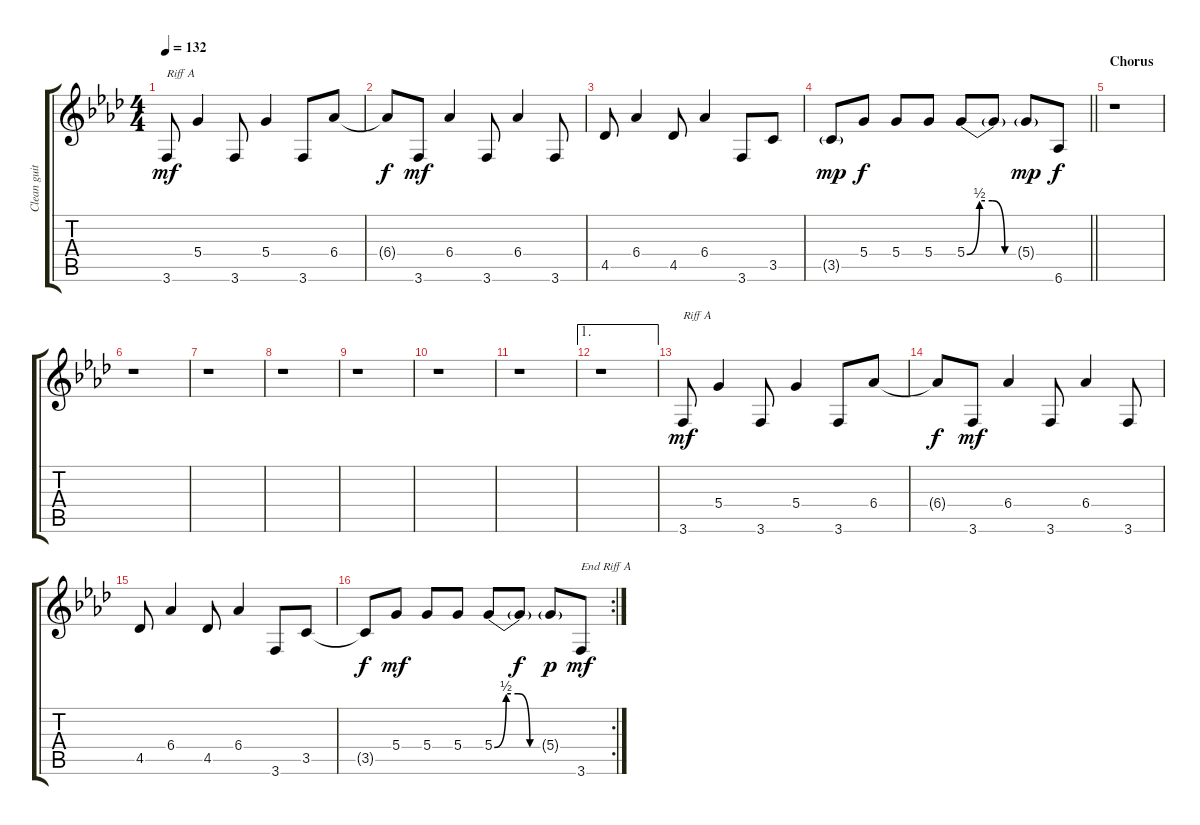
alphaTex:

\track ("Clean guitar 1" "Clean guit") {instrument electricguitarclean}
\staff {score tabs}
\tuning (E4 B3 G3 D3 A2 D2) {hide}
\ts (4 4)
\tempo 132
\clef g2
\ks ab
3.6.8{txt "Riff A" dy mf} 5.4.4 3.6.8 5.4.4 3.6.8 6.4.8 |
6.4{t}.8{dy f} 3.6.8{dy mf} 6.4.4 3.6.8 6.4.4 3.6.8 |
4.5.8 6.4.4 4.5.8 6.4.4 3.6.8 3.5.8 |
\barLineRight lightlight
3.5{g}.8{dy mp} 5.4.8{dy f} 5.4.8 5.4.8 5.4{be (custom 0 0 15 2 30 2 45 0 60 0)}.8 5.4{t}.8 5.4{g}.8{dy mp} 6.6.8{dy f} |
\section ("" "Chorus")
r.1 |
r.1 |
r.1 |
r.1 |
r.1 |
r.1 |
r.1 |
\ae 1
r.1 |
3.6.8{txt "Riff A" dy mf} 5.4.4 3.6.8 5.4.4 3.6.8 6.4.8 |
6.4{t}.8{dy f} 3.6.8{dy mf} 6.4.4 3.6.8 6.4.4 3.6.8 |
4.5.8 6.4.4 4.5.8 6.4.4 3.6.8 3.5.8 |
\rc 2
3.5{t}.8{dy f} 5.4.8{dy mf} 5.4.8 5.4.8 5.4{be (custom 0 0 15 2 30 2 45 0 60 0)}.8 5.4{t}.8{dy f} 5.4{g}.8{dy p} 3.6.8{txt "End Riff A" dy mf}
